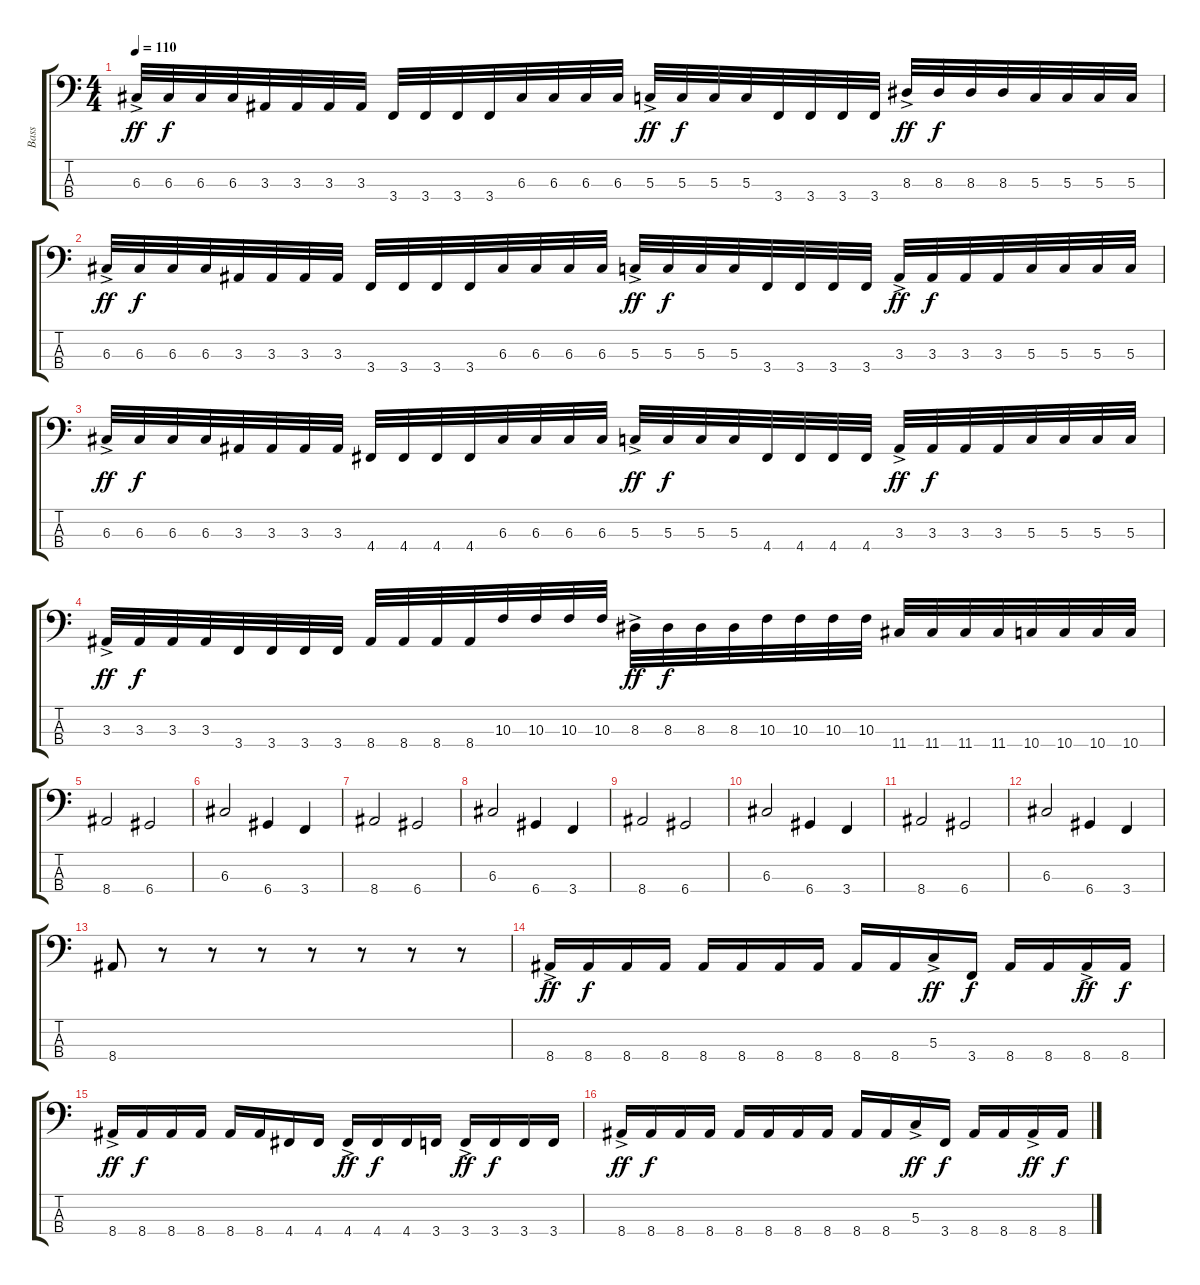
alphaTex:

\track ("Bass" "Bass") {instrument electricbassfinger}
\staff {score tabs}
\tuning (F2 C2 G1 D1) {hide}
\ts (4 4)
\tempo 110
\clef f4
\ks c
6.3{ac}.32{dy ff} 6.3.32{dy f} 6.3.32 6.3.32 3.3.32 3.3.32 3.3.32 3.3.32 3.4.32 3.4.32 3.4.32 3.4.32 6.3.32 6.3.32 6.3.32 6.3.32 5.3{ac}.32{dy ff} 5.3.32{dy f} 5.3.32 5.3.32 3.4.32 3.4.32 3.4.32 3.4.32 8.3{ac}.32{dy ff} 8.3.32{dy f} 8.3.32 8.3.32 5.3.32 5.3.32 5.3.32 5.3.32 |
6.3{ac}.32{dy ff} 6.3.32{dy f} 6.3.32 6.3.32 3.3.32 3.3.32 3.3.32 3.3.32 3.4.32 3.4.32 3.4.32 3.4.32 6.3.32 6.3.32 6.3.32 6.3.32 5.3{ac}.32{dy ff} 5.3.32{dy f} 5.3.32 5.3.32 3.4.32 3.4.32 3.4.32 3.4.32 3.3{ac}.32{dy ff} 3.3.32{dy f} 3.3.32 3.3.32 5.3.32 5.3.32 5.3.32 5.3.32 |
6.3{ac}.32{dy ff} 6.3.32{dy f} 6.3.32 6.3.32 3.3.32 3.3.32 3.3.32 3.3.32 4.4.32 4.4.32 4.4.32 4.4.32 6.3.32 6.3.32 6.3.32 6.3.32 5.3{ac}.32{dy ff} 5.3.32{dy f} 5.3.32 5.3.32 4.4.32 4.4.32 4.4.32 4.4.32 3.3{ac}.32{dy ff} 3.3.32{dy f} 3.3.32 3.3.32 5.3.32 5.3.32 5.3.32 5.3.32 |
3.3{ac}.32{dy ff} 3.3.32{dy f} 3.3.32 3.3.32 3.4.32 3.4.32 3.4.32 3.4.32 8.4.32 8.4.32 8.4.32 8.4.32 10.3.32 10.3.32 10.3.32 10.3.32 8.3{ac}.32{dy ff} 8.3.32{dy f} 8.3.32 8.3.32 10.3.32 10.3.32 10.3.32 10.3.32 11.4.32 11.4.32 11.4.32 11.4.32 10.4.32 10.4.32 10.4.32 10.4.32 |
8.4.2 6.4.2 |
6.3.2 6.4.4 3.4.4 |
8.4.2 6.4.2 |
6.3.2 6.4.4 3.4.4 |
8.4.2 6.4.2 |
6.3.2 6.4.4 3.4.4 |
8.4.2 6.4.2 |
6.3.2 6.4.4 3.4.4 |
8.4.8 r.8 r.8 r.8 r.8 r.8 r.8 r.8 |
8.4{ac}.16{dy ff} 8.4.16{dy f} 8.4.16 8.4.16 8.4.16 8.4.16 8.4.16 8.4.16 8.4.16 8.4.16 5.3{ac}.16{dy ff} 3.4.16{dy f} 8.4.16 8.4.16 8.4{ac}.16{dy ff} 8.4.16{dy f} |
8.4{ac}.16{dy ff} 8.4.16{dy f} 8.4.16 8.4.16 8.4.16 8.4.16 4.4.16 4.4.16 4.4{ac}.16{dy ff} 4.4.16{dy f} 4.4.16 3.4.16 3.4{ac}.16{dy ff} 3.4.16{dy f} 3.4.16 3.4.16 |
8.4{ac}.16{dy ff} 8.4.16{dy f} 8.4.16 8.4.16 8.4.16 8.4.16 8.4.16 8.4.16 8.4.16 8.4.16 5.3{ac}.16{dy ff} 3.4.16{dy f} 8.4.16 8.4.16 8.4{ac}.16{dy ff} 8.4.16{dy f}
